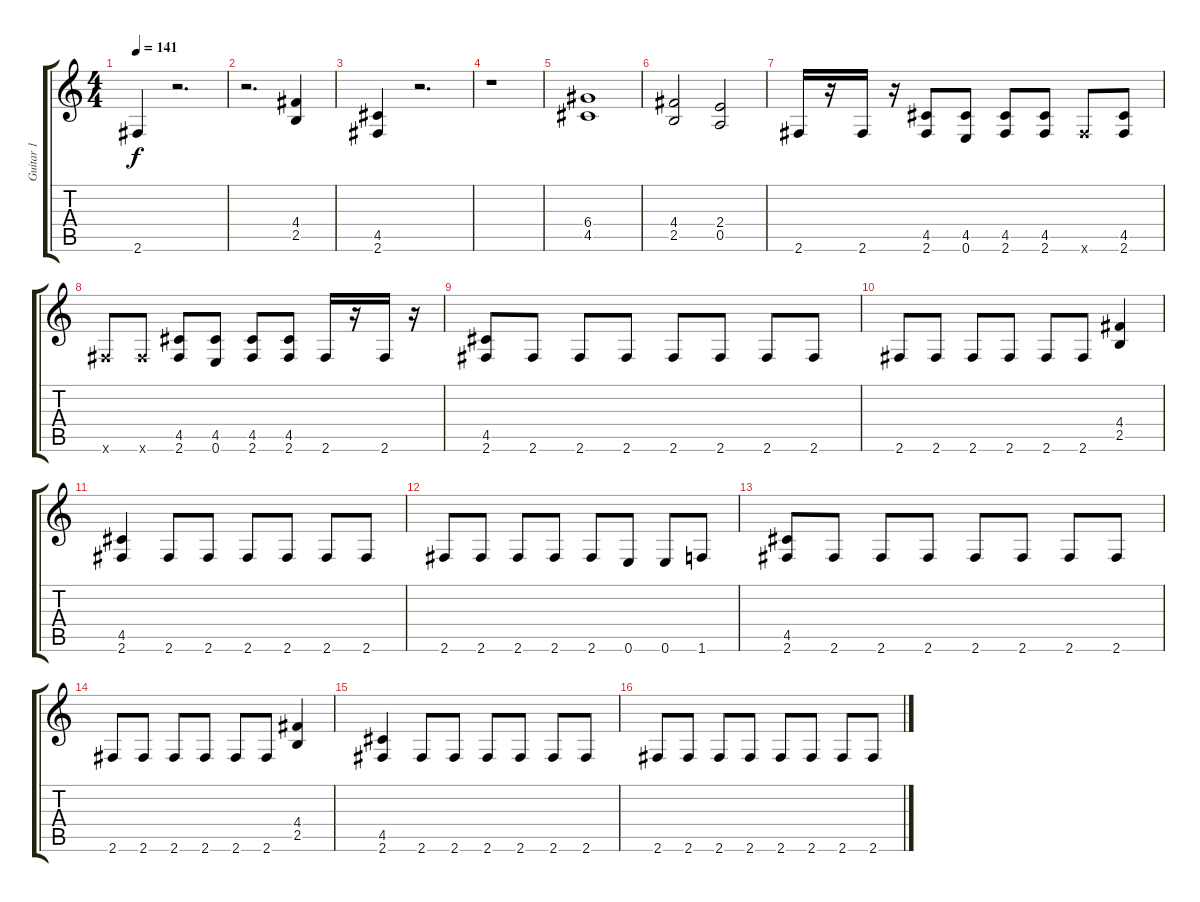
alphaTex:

\track ("Guitar 1" "Guitar 1") {instrument distortionguitar}
\staff {score tabs}
\tuning (E4 B3 G3 D3 A2 E2) {hide}
\ts (4 4)
\tempo 141
\clef g2
\ks c
2.6.4{dy f} r.2{d} |
r.2{d} (4.4 2.5).4 |
(4.5 2.6).4 r.2{d} |
r.1 |
(6.4 4.5).1 |
(4.4 2.5).2 (2.4 0.5).2 |
2.6.16 r.16 2.6.16 r.16 (4.5 2.6).8 (4.5 0.6).8 (4.5 2.6).8 (4.5 2.6).8 2.6{x}.8 (4.5 2.6).8 |
2.6{x}.8 2.6{x}.8 (4.5 2.6).8 (4.5 0.6).8 (4.5 2.6).8 (4.5 2.6).8 2.6.16 r.16 2.6.16 r.16 |
(4.5 2.6).8 2.6.8 2.6.8 2.6.8 2.6.8 2.6.8 2.6.8 2.6.8 |
2.6.8 2.6.8 2.6.8 2.6.8 2.6.8 2.6.8 (4.4 2.5).4 |
(4.5 2.6).4 2.6.8 2.6.8 2.6.8 2.6.8 2.6.8 2.6.8 |
2.6.8 2.6.8 2.6.8 2.6.8 2.6.8 0.6.8 0.6.8 1.6.8 |
(4.5 2.6).8 2.6.8 2.6.8 2.6.8 2.6.8 2.6.8 2.6.8 2.6.8 |
2.6.8 2.6.8 2.6.8 2.6.8 2.6.8 2.6.8 (4.4 2.5).4 |
(4.5 2.6).4 2.6.8 2.6.8 2.6.8 2.6.8 2.6.8 2.6.8 |
2.6.8 2.6.8 2.6.8 2.6.8 2.6.8 2.6.8 2.6.8 2.6.8
